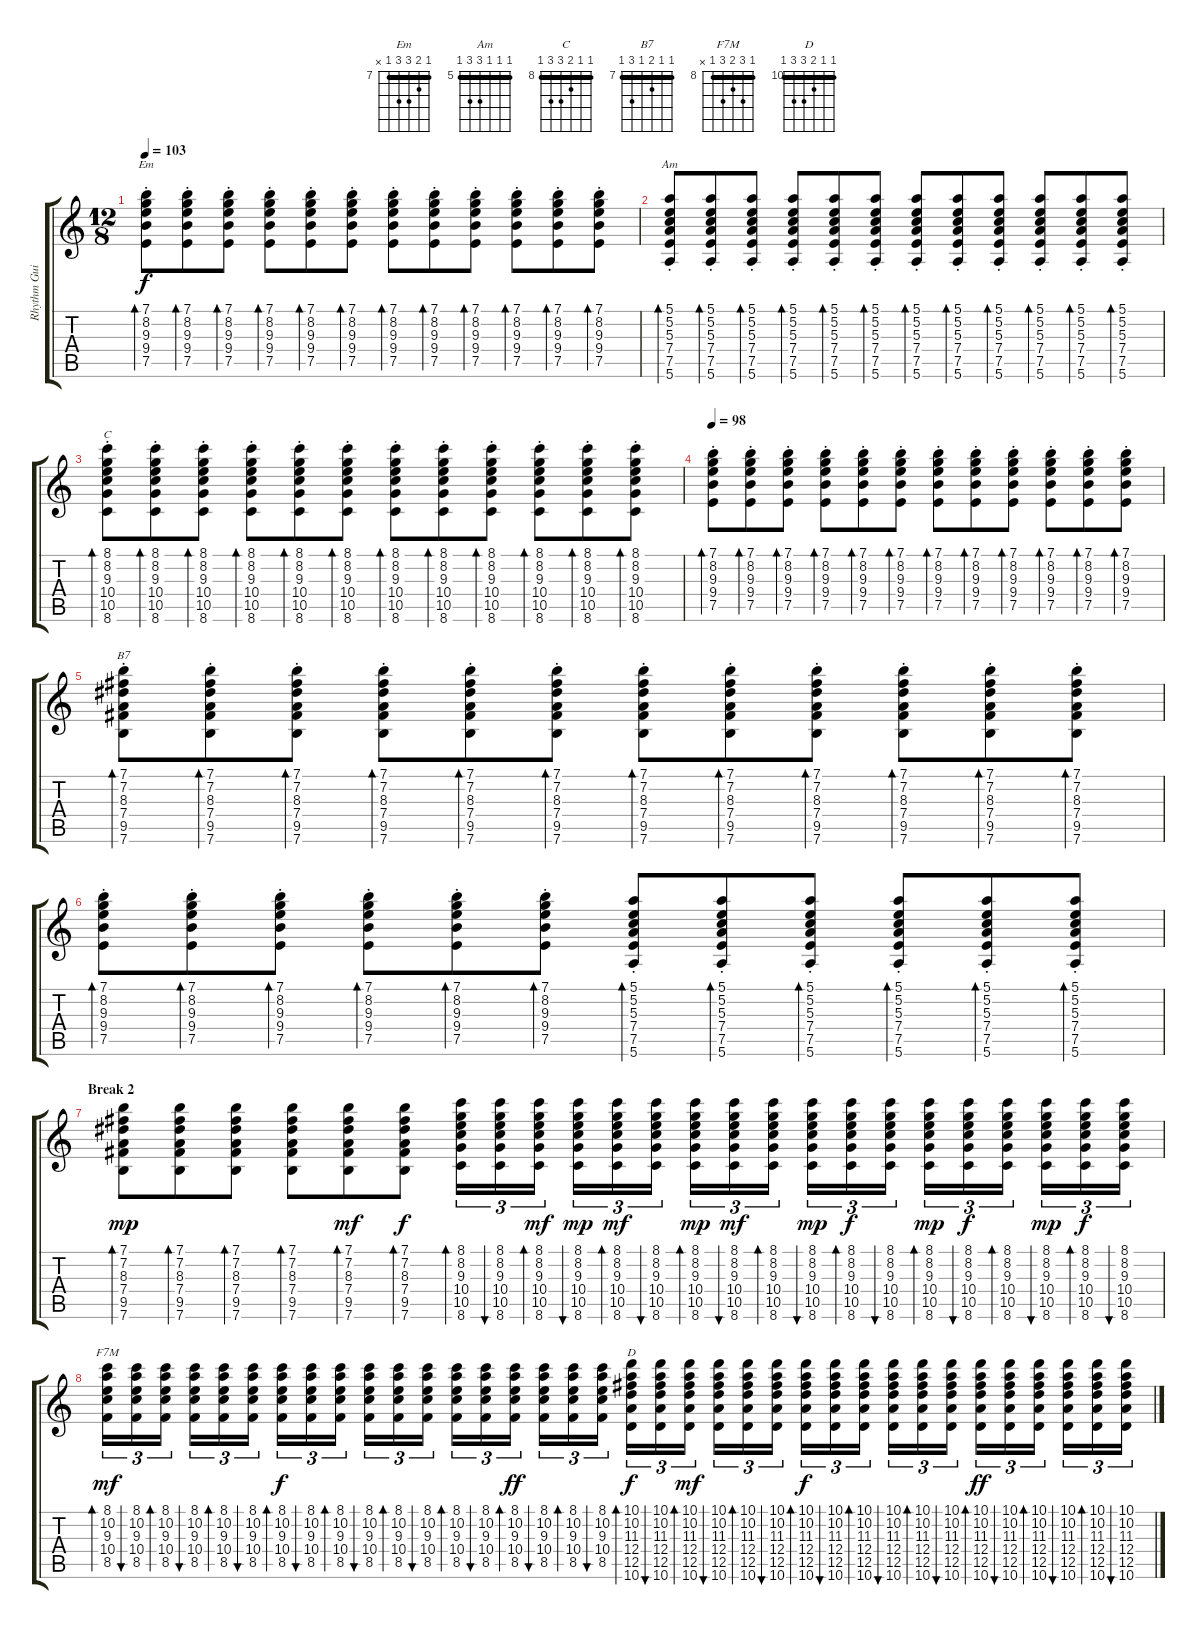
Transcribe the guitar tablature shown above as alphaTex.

\track ("Rhythm Guitar (T. Fogerty)" "Rhythm Gui") {instrument electricguitarjazz}
\staff {score tabs}
\tuning (E4 B3 G3 D3 A2 E2) {hide}
\chord ("Em" 7 8 9 9 7 x) {firstfret 7 barre 7}
\chord ("Am" 5 5 5 7 7 5) {firstfret 5 barre 5}
\chord ("C" 8 8 9 10 10 8) {firstfret 8 barre 8}
\chord ("B7" 7 7 8 7 9 7) {firstfret 7 barre 7}
\chord ("F7M" 8 10 9 10 8 x) {firstfret 8 barre 8}
\chord ("D" 10 10 11 12 12 10) {firstfret 10 barre 10}
\ts (12 8)
\tempo 103
\clef g2
\ks c
(7.1{st} 8.2{st} 9.3{st} 9.4{st} 7.5{st}).8{bd 60 ch "Em" dy f} (7.1{st} 8.2{st} 9.3{st} 9.4{st} 7.5{st}).8{bd 60} (7.1{st} 8.2{st} 9.3{st} 9.4{st} 7.5{st}).8{bd 60} (7.1{st} 8.2{st} 9.3{st} 9.4{st} 7.5{st}).8{bd 60} (7.1{st} 8.2{st} 9.3{st} 9.4{st} 7.5{st}).8{bd 60} (7.1{st} 8.2{st} 9.3{st} 9.4{st} 7.5{st}).8{bd 60} (7.1{st} 8.2{st} 9.3{st} 9.4{st} 7.5{st}).8{bd 60} (7.1{st} 8.2{st} 9.3{st} 9.4{st} 7.5{st}).8{bd 60} (7.1{st} 8.2{st} 9.3{st} 9.4{st} 7.5{st}).8{bd 60} (7.1{st} 8.2{st} 9.3{st} 9.4{st} 7.5{st}).8{bd 60} (7.1{st} 8.2{st} 9.3{st} 9.4{st} 7.5{st}).8{bd 60} (7.1{st} 8.2{st} 9.3{st} 9.4{st} 7.5{st}).8{bd 60} |
(5.1{st} 5.2{st} 5.3{st} 7.4{st} 7.5{st} 5.6{st}).8{bd 60 ch "Am"} (5.1{st} 5.2{st} 5.3{st} 7.4{st} 7.5{st} 5.6{st}).8{bd 60} (5.1{st} 5.2{st} 5.3{st} 7.4{st} 7.5{st} 5.6{st}).8{bd 60} (5.1{st} 5.2{st} 5.3{st} 7.4{st} 7.5{st} 5.6{st}).8{bd 60} (5.1{st} 5.2{st} 5.3{st} 7.4{st} 7.5{st} 5.6{st}).8{bd 60} (5.1{st} 5.2{st} 5.3{st} 7.4{st} 7.5{st} 5.6{st}).8{bd 60} (5.1{st} 5.2{st} 5.3{st} 7.4{st} 7.5{st} 5.6{st}).8{bd 60} (5.1{st} 5.2{st} 5.3{st} 7.4{st} 7.5{st} 5.6{st}).8{bd 60} (5.1{st} 5.2{st} 5.3{st} 7.4{st} 7.5{st} 5.6{st}).8{bd 60} (5.1{st} 5.2{st} 5.3{st} 7.4{st} 7.5{st} 5.6{st}).8{bd 60} (5.1{st} 5.2{st} 5.3{st} 7.4{st} 7.5{st} 5.6{st}).8{bd 60} (5.1{st} 5.2{st} 5.3{st} 7.4{st} 7.5{st} 5.6{st}).8{bd 60} |
(8.1{st} 8.2{st} 9.3{st} 10.4{st} 10.5{st} 8.6{st}).8{bd 60 ch "C"} (8.1{st} 8.2{st} 9.3{st} 10.4{st} 10.5{st} 8.6{st}).8{bd 60} (8.1{st} 8.2{st} 9.3{st} 10.4{st} 10.5{st} 8.6{st}).8{bd 60} (8.1{st} 8.2{st} 9.3{st} 10.4{st} 10.5{st} 8.6{st}).8{bd 60} (8.1{st} 8.2{st} 9.3{st} 10.4{st} 10.5{st} 8.6{st}).8{bd 60} (8.1{st} 8.2{st} 9.3{st} 10.4{st} 10.5{st} 8.6{st}).8{bd 60} (8.1{st} 8.2{st} 9.3{st} 10.4{st} 10.5{st} 8.6{st}).8{bd 60} (8.1{st} 8.2{st} 9.3{st} 10.4{st} 10.5{st} 8.6{st}).8{bd 60} (8.1{st} 8.2{st} 9.3{st} 10.4{st} 10.5{st} 8.6{st}).8{bd 60} (8.1{st} 8.2{st} 9.3{st} 10.4{st} 10.5{st} 8.6{st}).8{bd 60} (8.1{st} 8.2{st} 9.3{st} 10.4{st} 10.5{st} 8.6{st}).8{bd 60} (8.1{st} 8.2{st} 9.3{st} 10.4{st} 10.5{st} 8.6{st}).8{bd 60} |
\tempo 98
(7.1{st} 8.2{st} 9.3{st} 9.4{st} 7.5{st}).8{bd 60} (7.1{st} 8.2{st} 9.3{st} 9.4{st} 7.5{st}).8{bd 60} (7.1{st} 8.2{st} 9.3{st} 9.4{st} 7.5{st}).8{bd 60} (7.1{st} 8.2{st} 9.3{st} 9.4{st} 7.5{st}).8{bd 60} (7.1{st} 8.2{st} 9.3{st} 9.4{st} 7.5{st}).8{bd 60} (7.1{st} 8.2{st} 9.3{st} 9.4{st} 7.5{st}).8{bd 60} (7.1{st} 8.2{st} 9.3{st} 9.4{st} 7.5{st}).8{bd 60} (7.1{st} 8.2{st} 9.3{st} 9.4{st} 7.5{st}).8{bd 60} (7.1{st} 8.2{st} 9.3{st} 9.4{st} 7.5{st}).8{bd 60} (7.1{st} 8.2{st} 9.3{st} 9.4{st} 7.5{st}).8{bd 60} (7.1{st} 8.2{st} 9.3{st} 9.4{st} 7.5{st}).8{bd 60} (7.1{st} 8.2{st} 9.3{st} 9.4{st} 7.5{st}).8{bd 60} |
(7.1{st} 7.2{st} 8.3{st} 7.4{st} 9.5{st} 7.6{st}).8{bd 60 ch "B7"} (7.1{st} 7.2{st} 8.3{st} 7.4{st} 9.5{st} 7.6{st}).8{bd 60} (7.1{st} 7.2{st} 8.3{st} 7.4{st} 9.5{st} 7.6{st}).8{bd 60} (7.1{st} 7.2{st} 8.3{st} 7.4{st} 9.5{st} 7.6{st}).8{bd 60} (7.1{st} 7.2{st} 8.3{st} 7.4{st} 9.5{st} 7.6{st}).8{bd 60} (7.1{st} 7.2{st} 8.3{st} 7.4{st} 9.5{st} 7.6{st}).8{bd 60} (7.1{st} 7.2{st} 8.3{st} 7.4{st} 9.5{st} 7.6{st}).8{bd 60} (7.1{st} 7.2{st} 8.3{st} 7.4{st} 9.5{st} 7.6{st}).8{bd 60} (7.1{st} 7.2{st} 8.3{st} 7.4{st} 9.5{st} 7.6{st}).8{bd 60} (7.1{st} 7.2{st} 8.3{st} 7.4{st} 9.5{st} 7.6{st}).8{bd 60} (7.1{st} 7.2{st} 8.3{st} 7.4{st} 9.5{st} 7.6{st}).8{bd 60} (7.1{st} 7.2{st} 8.3{st} 7.4{st} 9.5{st} 7.6{st}).8{bd 60} |
(7.1{st} 8.2{st} 9.3{st} 9.4{st} 7.5{st}).8{bd 60} (7.1{st} 8.2{st} 9.3{st} 9.4{st} 7.5{st}).8{bd 60} (7.1{st} 8.2{st} 9.3{st} 9.4{st} 7.5{st}).8{bd 60} (7.1{st} 8.2{st} 9.3{st} 9.4{st} 7.5{st}).8{bd 60} (7.1{st} 8.2{st} 9.3{st} 9.4{st} 7.5{st}).8{bd 60} (7.1{st} 8.2{st} 9.3{st} 9.4{st} 7.5{st}).8{bd 60} (5.1{st} 5.2{st} 5.3{st} 7.4{st} 7.5{st} 5.6{st}).8{bd 60} (5.1{st} 5.2{st} 5.3{st} 7.4{st} 7.5{st} 5.6{st}).8{bd 60} (5.1{st} 5.2{st} 5.3{st} 7.4{st} 7.5{st} 5.6{st}).8{bd 60} (5.1{st} 5.2{st} 5.3{st} 7.4{st} 7.5{st} 5.6{st}).8{bd 60} (5.1{st} 5.2{st} 5.3{st} 7.4{st} 7.5{st} 5.6{st}).8{bd 60} (5.1{st} 5.2{st} 5.3{st} 7.4{st} 7.5{st} 5.6{st}).8{bd 60} |
\section ("" "Break 2")
(7.1 7.2 8.3 7.4 9.5 7.6).8{bd 60 dy mp volume 8} (7.1 7.2 8.3 7.4 9.5 7.6).8{bd 60} (7.1 7.2 8.3 7.4 9.5 7.6).8{bd 60} (7.1 7.2 8.3 7.4 9.5 7.6).8{bd 60} (7.1 7.2 8.3 7.4 9.5 7.6).8{bd 60 dy mf} (7.1 7.2 8.3 7.4 9.5 7.6).8{bd 60 dy f} (8.1 8.2 9.3 10.4 10.5 8.6).16{tu (3 2) bd 30} (8.1 8.2 9.3 10.4 10.5 8.6).16{tu (3 2) bu 30} (8.1 8.2 9.3 10.4 10.5 8.6).16{tu (3 2) bd 30 dy mf} (8.1 8.2 9.3 10.4 10.5 8.6).16{tu (3 2) bu 30 dy mp} (8.1 8.2 9.3 10.4 10.5 8.6).16{tu (3 2) bd 30 dy mf} (8.1 8.2 9.3 10.4 10.5 8.6).16{tu (3 2) bu 30} (8.1 8.2 9.3 10.4 10.5 8.6).16{tu (3 2) bd 30 dy mp} (8.1 8.2 9.3 10.4 10.5 8.6).16{tu (3 2) bu 30 dy mf} (8.1 8.2 9.3 10.4 10.5 8.6).16{tu (3 2) bd 30} (8.1 8.2 9.3 10.4 10.5 8.6).16{tu (3 2) bu 30 dy mp} (8.1 8.2 9.3 10.4 10.5 8.6).16{tu (3 2) bd 30 dy f} (8.1 8.2 9.3 10.4 10.5 8.6).16{tu (3 2) bu 30} (8.1 8.2 9.3 10.4 10.5 8.6).16{tu (3 2) bd 30 dy mp} (8.1 8.2 9.3 10.4 10.5 8.6).16{tu (3 2) bu 30 dy f} (8.1 8.2 9.3 10.4 10.5 8.6).16{tu (3 2) bd 30} (8.1 8.2 9.3 10.4 10.5 8.6).16{tu (3 2) bu 30 dy mp} (8.1 8.2 9.3 10.4 10.5 8.6).16{tu (3 2) bd 30 dy f} (8.1 8.2 9.3 10.4 10.5 8.6).16{tu (3 2) bu 30} |
(8.1 10.2 9.3 10.4 8.5).16{tu (3 2) bd 30 ch "F7M" dy mf} (8.1 10.2 9.3 10.4 8.5).16{tu (3 2) bu 30} (8.1 10.2 9.3 10.4 8.5).16{tu (3 2) bd 30} (8.1 10.2 9.3 10.4 8.5).16{tu (3 2) bu 30} (8.1 10.2 9.3 10.4 8.5).16{tu (3 2) bd 30} (8.1 10.2 9.3 10.4 8.5).16{tu (3 2) bu 30} (8.1 10.2 9.3 10.4 8.5).16{tu (3 2) bd 30 dy f} (8.1 10.2 9.3 10.4 8.5).16{tu (3 2) bu 30} (8.1 10.2 9.3 10.4 8.5).16{tu (3 2) bd 30} (8.1 10.2 9.3 10.4 8.5).16{tu (3 2) bu 30} (8.1 10.2 9.3 10.4 8.5).16{tu (3 2) bd 30} (8.1 10.2 9.3 10.4 8.5).16{tu (3 2) bu 30} (8.1 10.2 9.3 10.4 8.5).16{tu (3 2) bd 30} (8.1 10.2 9.3 10.4 8.5).16{tu (3 2) bu 30} (8.1 10.2 9.3 10.4 8.5).16{tu (3 2) bd 30 dy ff} (8.1 10.2 9.3 10.4 8.5).16{tu (3 2) bu 30} (8.1 10.2 9.3 10.4 8.5).16{tu (3 2) bd 30} (8.1 10.2 9.3 10.4 8.5).16{tu (3 2) bu 30} (10.1 10.2 11.3 12.4 12.5 10.6).16{tu (3 2) bd 30 ch "D" dy f volume 10} (10.1 10.2 11.3 12.4 12.5 10.6).16{tu (3 2) bu 30} (10.1 10.2 11.3 12.4 12.5 10.6).16{tu (3 2) bd 30 dy mf} (10.1 10.2 11.3 12.4 12.5 10.6).16{tu (3 2) bu 30} (10.1 10.2 11.3 12.4 12.5 10.6).16{tu (3 2) bd 30} (10.1 10.2 11.3 12.4 12.5 10.6).16{tu (3 2) bu 30} (10.1 10.2 11.3 12.4 12.5 10.6).16{tu (3 2) bd 30 dy f} (10.1 10.2 11.3 12.4 12.5 10.6).16{tu (3 2) bu 30} (10.1 10.2 11.3 12.4 12.5 10.6).16{tu (3 2) bd 30} (10.1 10.2 11.3 12.4 12.5 10.6).16{tu (3 2) bu 30} (10.1 10.2 11.3 12.4 12.5 10.6).16{tu (3 2) bd 30} (10.1 10.2 11.3 12.4 12.5 10.6).16{tu (3 2) bu 30} (10.1 10.2 11.3 12.4 12.5 10.6).16{tu (3 2) bd 30 dy ff} (10.1 10.2 11.3 12.4 12.5 10.6).16{tu (3 2) bu 30} (10.1 10.2 11.3 12.4 12.5 10.6).16{tu (3 2) bd 30} (10.1 10.2 11.3 12.4 12.5 10.6).16{tu (3 2) bu 30} (10.1 10.2 11.3 12.4 12.5 10.6).16{tu (3 2) bd 30} (10.1 10.2 11.3 12.4 12.5 10.6).16{tu (3 2) bu 30}
